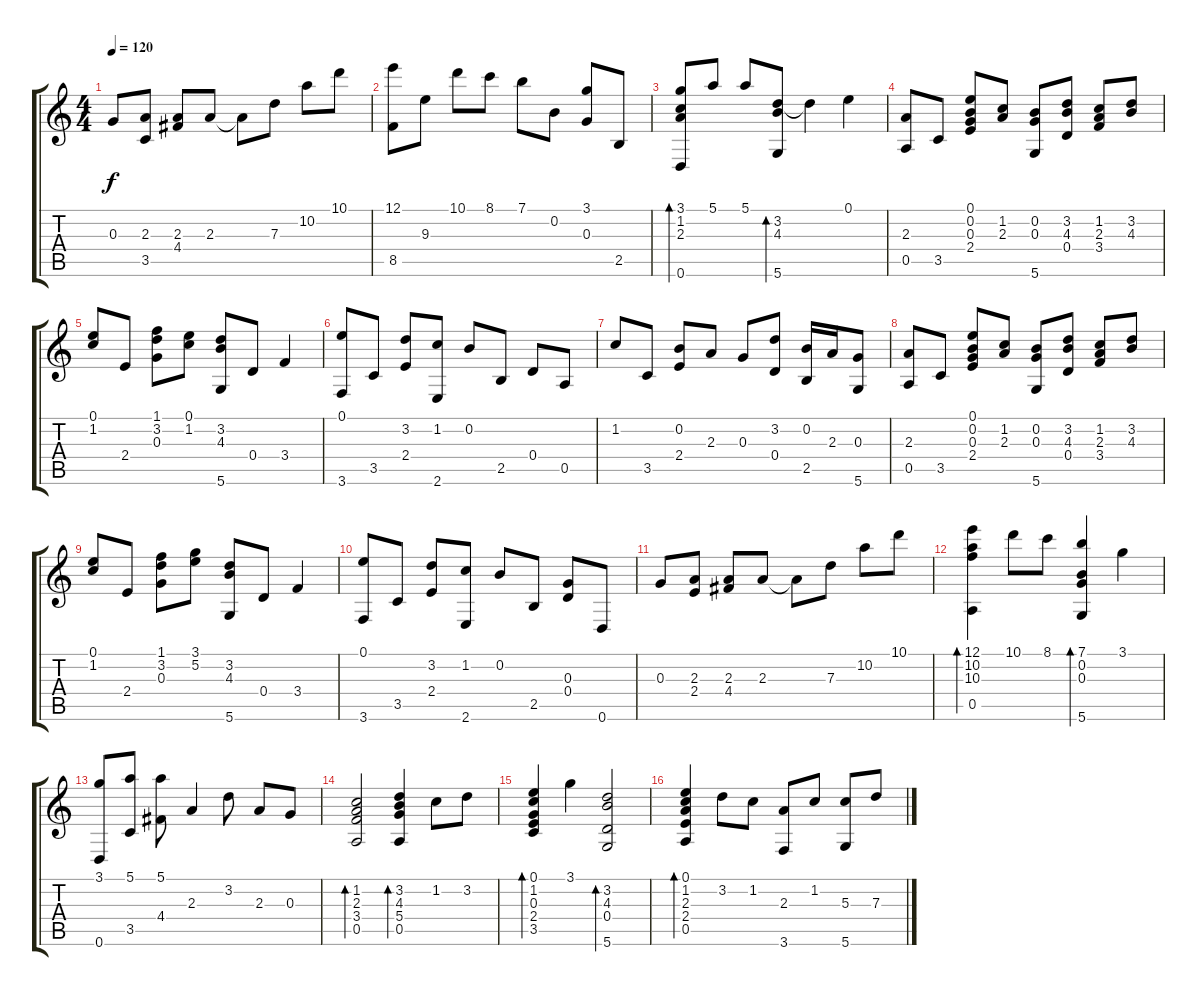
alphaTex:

\track "" {instrument acousticguitarsteel}
\staff {score tabs}
\tuning (E4 B3 G3 D3 A2 D2) {hide}
\ts (4 4)
\tempo 120
\clef g2
\ks c
0.3.8{dy f} (2.3 3.5).8 (2.3 4.4).8 2.3.8 2.3{t}.8 7.3.8 10.2.8 10.1.8 |
(12.1 8.5).8 9.3.8 10.1.8 8.1.8 7.1.8 0.2.8 (3.1 0.3).8 2.5.8 |
(3.1 1.2 2.3 0.6).8{bd 240} 5.1.8 5.1.8 (3.2 4.3 5.6).8{bd 240} 3.2{t}.4 0.1.4 |
(2.3 0.5).8 3.5.8 (0.1 0.2 0.3 2.4).8 (1.2 2.3).8 (0.2 0.3 5.6).8 (3.2 4.3 0.4).8 (1.2 2.3 3.4).8 (3.2 4.3).8 |
(0.1 1.2).8 2.4.8 (1.1 3.2 0.3).8 (0.1 1.2).8 (3.2 4.3 5.6).8 0.4.8 3.4.4 |
(0.1 3.6).8 3.5.8 (3.2 2.4).8 (1.2 2.6).8 0.2.8 2.5.8 0.4.8 0.5.8 |
1.2.8 3.5.8 (0.2 2.4).8 2.3.8 0.3.8 (3.2 0.4).8 (0.2 2.5).16 2.3.16 (0.3 5.6).8 |
(2.3 0.5).8 3.5.8 (0.1 0.2 0.3 2.4).8 (1.2 2.3).8 (0.2 0.3 5.6).8 (3.2 4.3 0.4).8 (1.2 2.3 3.4).8 (3.2 4.3).8 |
(0.1 1.2).8 2.4.8 (1.1 3.2 0.3).8 (3.1 5.2).8 (3.2 4.3 5.6).8 0.4.8 3.4.4 |
(0.1 3.6).8 3.5.8 (3.2 2.4).8 (1.2 2.6).8 0.2.8 2.5.8 (0.3 0.4).8 0.6.8 |
0.3.8 (2.3 2.4).8 (2.3 4.4).8 2.3.8 2.3{t}.8 7.3.8 10.2.8 10.1.8 |
(12.1 10.2 10.3 0.5).4{bd 240} 10.1.8 8.1.8 (7.1 0.2 0.3 5.6).4{bd 240} 3.1.4 |
(3.1 0.6).8 (5.1 3.5).8 (5.1 4.4).8 2.3.4 3.2.8 2.3.8 0.3.8 |
(1.2 2.3 3.4 0.5).2{bd 240} (3.2 4.3 5.4 0.5).4{bd 240} 1.2.8 3.2.8 |
(0.1 1.2 0.3 2.4 3.5).4{bd 240} 3.1.4 (3.2 4.3 0.4 5.6).2{bd 240} |
(0.1 1.2 2.3 2.4 0.5).4{bd 240} 3.2.8 1.2.8 (2.3 3.6).8 1.2.8 (5.3 5.6).8 7.3.8
